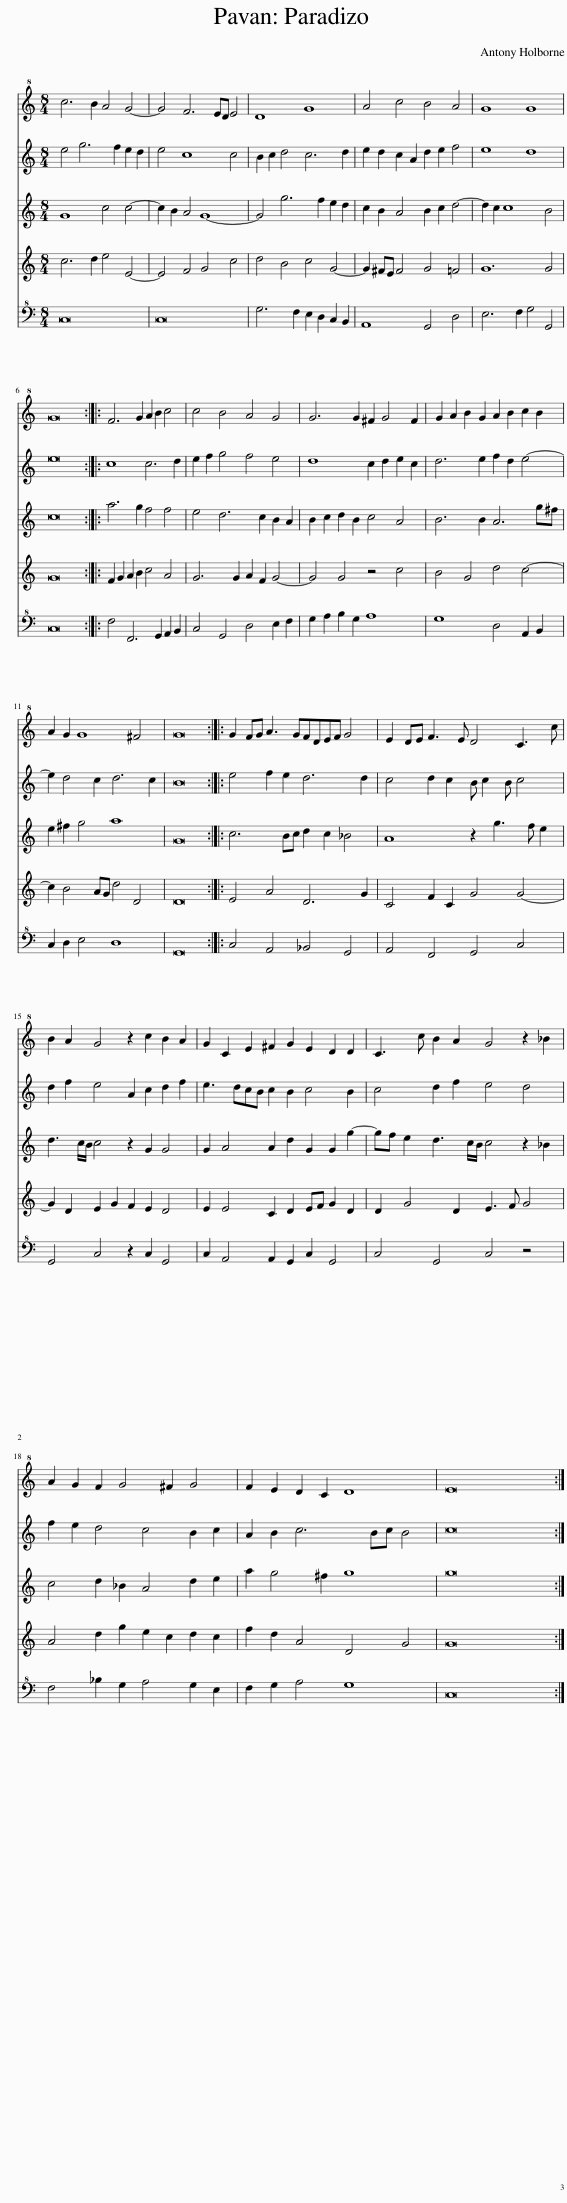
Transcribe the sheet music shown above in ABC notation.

X:1
%%score 1 2 3 4 5
L:1/8
M:8/4
I:linebreak $
K:C
V:1 treble+8
V:2 treble
V:3 treble
V:4 treble
V:5 bass+8
V:1
 c6 B2 A4 G4- | G4 F6 ED E4 | D8 G8 | A4 c4 B4 A4 | G8 G8 |$ %5
 G16 :: F6 G2 A2 B2 c4 | c4 B4 A4 G4 | G6 G2 ^F2 G4 F2 | G2 A2 B2 G2 A2 B2 c2 B2 |$ %10
 A2 G2 G8 ^F4 | G16 :: G2 FG A3 GFDEF G4 | E2 DE F3 E D4 C3 c |$ B2 A2 G4 z2 c2 B2 A2 | %15
 G2 C2 E2 ^F2 G2 E2 D2 D2 | C3 c B2 A2 G4 z2 _B2 |$ A2 G2 F2 G4 ^F2 G4 | F2 E2 D2 C2 D8 | E16 :| %20
V:2
 e4 g6 f2 e2 d2 | e4 c8 c4 | B2 c2 d4 c6 d2 | e2 d2 c2 A2 d2 e2 f4 | e8 d8 |$ %5
 e16 :: c8 c6 d2 | e2 f2 g4 f4 e4 | d8 c2 d2 e2 c2 | d6 e2 f2 d2 e4- |$ %10
 e2 d4 c2 d6 c2 | B16 :: e4 f2 e2 d6 d2 | c4 d2 c2 B c2 B c4 |$ d2 f2 e4 A2 c2 d2 f2 | %15
 e3 dcB c2 B2 c4 B2 | c4 d2 f2 e4 d4 |$ f2 e2 d4 c4 B2 c2 | A2 B2 c6 Bc B4 | c16 :| %20
V:3
 G8 c4 c4- | c2 B2 A4 G8- | G4 g6 f2 e2 d2 | c2 B2 A4 B2 c2 d4- | d2 c2 c8 B4 |$ %5
 c16 :: a6 g2 f4 f4 | e4 d6 c2 B2 A2 | B2 c2 d2 B2 c4 A4 | B6 B2 A6 g^f |$ %10
 e2 ^f2 g4 a8 | G16 :: c6 Bc d2 c2 _B4 | A8 z2 g3 f e2 |$ d3 c/B/ c4 z2 G2 G4 | %15
 G2 A4 A2 d2 G2 G2 g2- | gf e2 d3 c/B/ c4 z2 _B2 |$ c4 d2 _B2 A4 d2 e2 | a2 g4 ^f2 g8 | g16 :| %20
V:4
 c6 d2 e4 E4- | E4 F4 G4 c4 | d4 B4 c4 G4- | G2 ^FE F4 G4 =F4 | G12 G4 |$ %5
 G16 :: F2 G2 A2 B2 c4 A4 | G6 G2 A2 F2 G4- | G4 G4 z4 c4 | B4 G4 d4 c4- |$ %10
 c2 B4 AG d4 D4 | D16 :: E4 A4 D6 G2 | C4 F2 C2 G4 G4- |$ G2 D2 E2 G2 F2 E2 D4 | %15
 E2 E4 C2 D2 EF G2 D2 | D2 G4 D2 E3 F G4 |$ A4 d2 g2 e2 c2 d2 c2 | f2 d2 A4 D4 G4 | G16 :| %20
V:5
 C,16 | C,16 | G,6 F,2 E,2 D,2 C,2 B,,2 | A,,8 G,,4 D,4 | E,6 F,2 G,4 G,,4 |$ %5
 C,16 :: F,4 F,,6 G,,2 A,,2 B,,2 | C,4 G,,4 D,4 E,2 F,2 | G,2 A,2 B,2 G,2 A,8 | G,8 D,4 A,,2 B,,2 |$ %10
 C,2 D,2 E,4 D,8 | G,,16 :: C,4 A,,4 _B,,4 G,,4 | A,,4 F,,4 G,,4 C,4 |$ G,,4 C,4 z2 C,2 G,,4 | %15
 C,2 A,,4 A,,2 G,,2 C,2 G,,4 | C,4 G,,4 C,4 z4 |$ F,4 _B,2 G,2 A,4 G,2 E,2 | F,2 G,2 A,4 G,8 | C,16 :| %20
